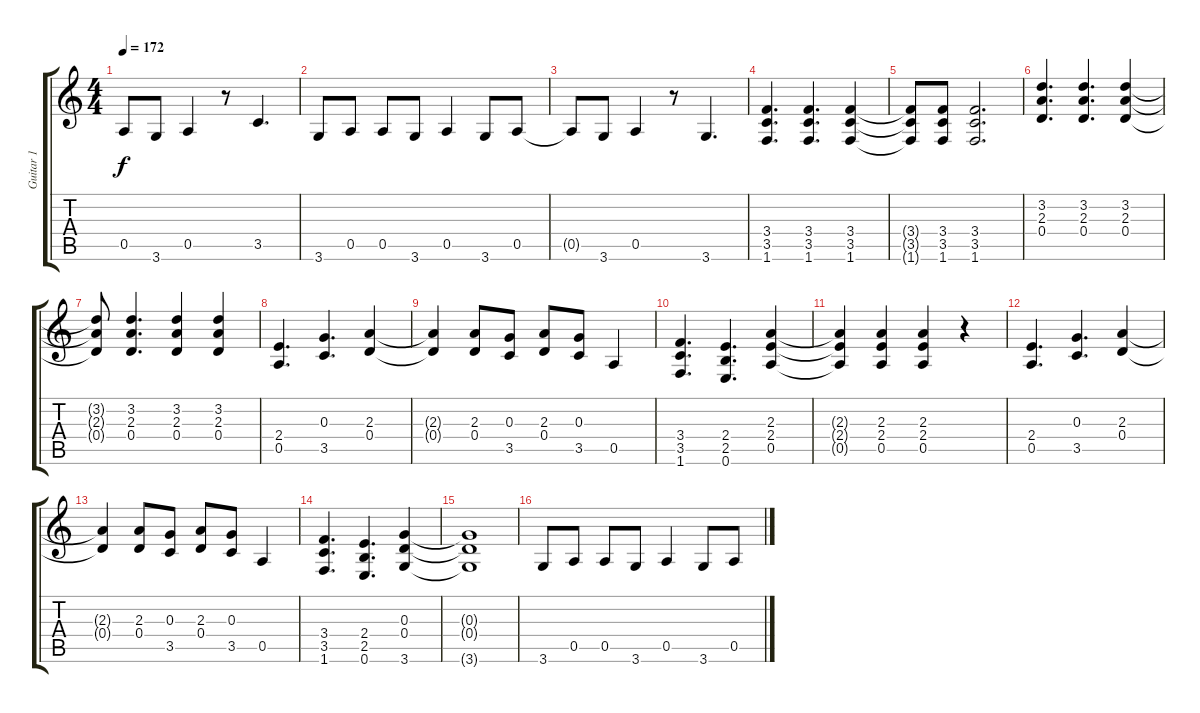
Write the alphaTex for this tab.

\track ("Guitar 1" "Guitar 1") {instrument overdrivenguitar}
\staff {score tabs}
\tuning (E4 B3 G3 D3 A2 E2) {hide}
\ts (4 4)
\tempo 172
\clef g2
\ks c
0.5{t}.8{dy f} 3.6.8 0.5.4 r.8 3.5.4{d} |
3.6.8 0.5.8 0.5.8 3.6.8 0.5.4 3.6.8 0.5.8 |
0.5{t}.8 3.6.8 0.5.4 r.8 3.6.4{d} |
(3.4 3.5 1.6).4{d} (3.4 3.5 1.6).4{d} (3.4 3.5 1.6).4 |
(3.4{t} 3.5{t} 1.6{t}).8 (3.4 3.5 1.6).8 (3.4 3.5 1.6).2{d} |
(3.2 2.3 0.4).4{d} (3.2 2.3 0.4).4{d} (3.2 2.3 0.4).4 |
(3.2{t} 2.3{t} 0.4{t}).8 (3.2 2.3 0.4).4{d} (3.2 2.3 0.4).4 (3.2 2.3 0.4).4 |
(2.4 0.5).4{d} (0.3 3.5).4{d} (2.3 0.4).4 |
(2.3{t} 0.4{t}).4 (2.3 0.4).8 (0.3 3.5).8 (2.3 0.4).8 (0.3 3.5).8 0.5.4 |
(3.4 3.5 1.6).4{d} (2.4 2.5 0.6).4{d} (2.3 2.4 0.5).4 |
(2.3{t} 2.4{t} 0.5{t}).4 (2.3 2.4 0.5).4 (2.3 2.4 0.5).4 r.4 |
(2.4 0.5).4{d} (0.3 3.5).4{d} (2.3 0.4).4 |
(2.3{t} 0.4{t}).4 (2.3 0.4).8 (0.3 3.5).8 (2.3 0.4).8 (0.3 3.5).8 0.5.4 |
(3.4 3.5 1.6).4{d} (2.4 2.5 0.6).4{d} (0.3 0.4 3.6).4 |
(0.3{t} 0.4{t} 3.6{t}).1 |
3.6.8 0.5.8 0.5.8 3.6.8 0.5.4 3.6.8 0.5.8
